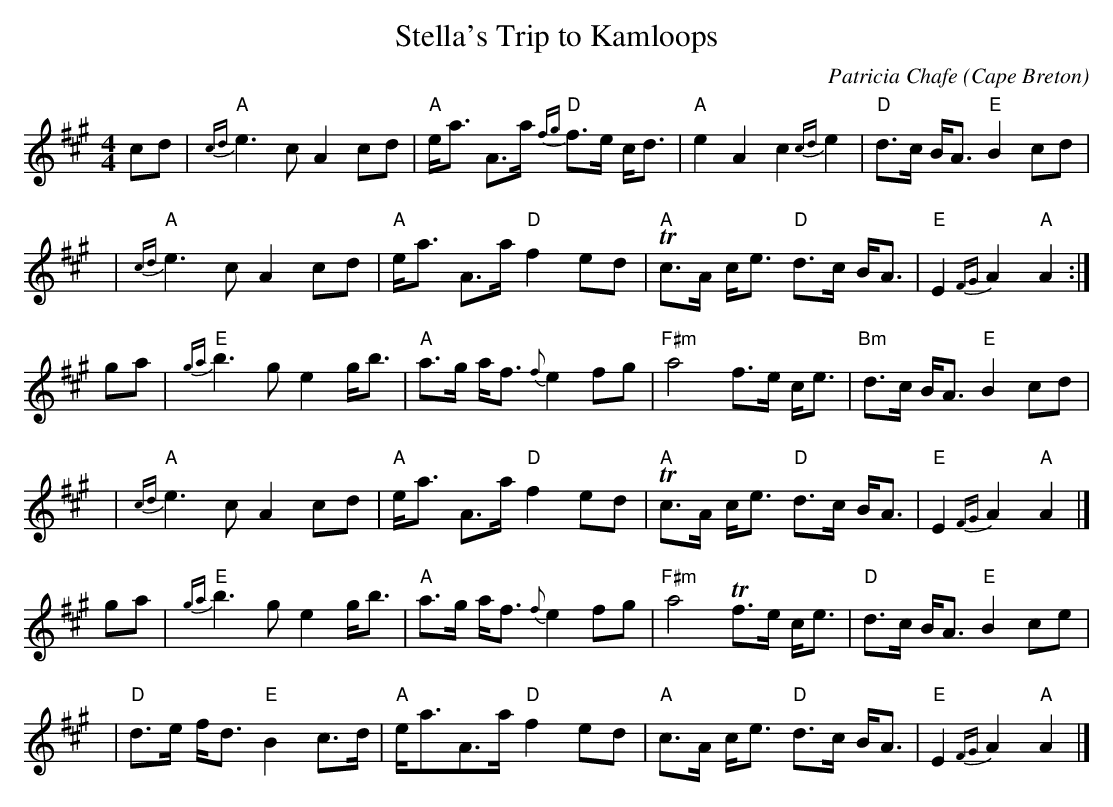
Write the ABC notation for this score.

X:1
T:Stella's Trip to Kamloops
M:4/4
L:1/8
C:Patricia Chafe
O:Cape Breton
K:A
cd |\
"A"{cd}e3c A2 cd | "A"e<a A>a "D"{fg}f>e c<d |\
"A"e2 A2 c2 {cd}e2 | "D" d>c B<A "E"B2 cd |
y4 |\
"A"{cd}e3c A2 cd | "A"e<a A>a "D"f2 ed |\
"A"Tc>A c<e "D"d>c B<A | "E"E2 {FG}A2 "A"A2 :|
ga |\
"E"{ga}b3 g e2 g<b | "A"a>g a<f {f}e2 fg |\
"F#m"a4 f>e c<e | "Bm"d>c B<A "E"B2 cd |
y4 |\
"A"{cd}e3 c A2 cd | "A"e<a A>a "D"f2 ed |\
"A"Tc>A c<e "D"d>c B<A | "E"E2 {FG}A2 "A"A2 |]
ga |\
"E"{ga}b3 g e2 g<b | "A"a>g a<f {f}e2 fg |\
"F#m"a4 Tf>e c<e | "D"d>c B<A "E"B2 ce |
y4 |\
"D"d>e f<d "E"B2 c>d | "A"e<aA>a "D"f2 ed |\
"A"c>A c<e "D"d>c B<A | "E"E2 {FG}A2 "A"A2 |]
